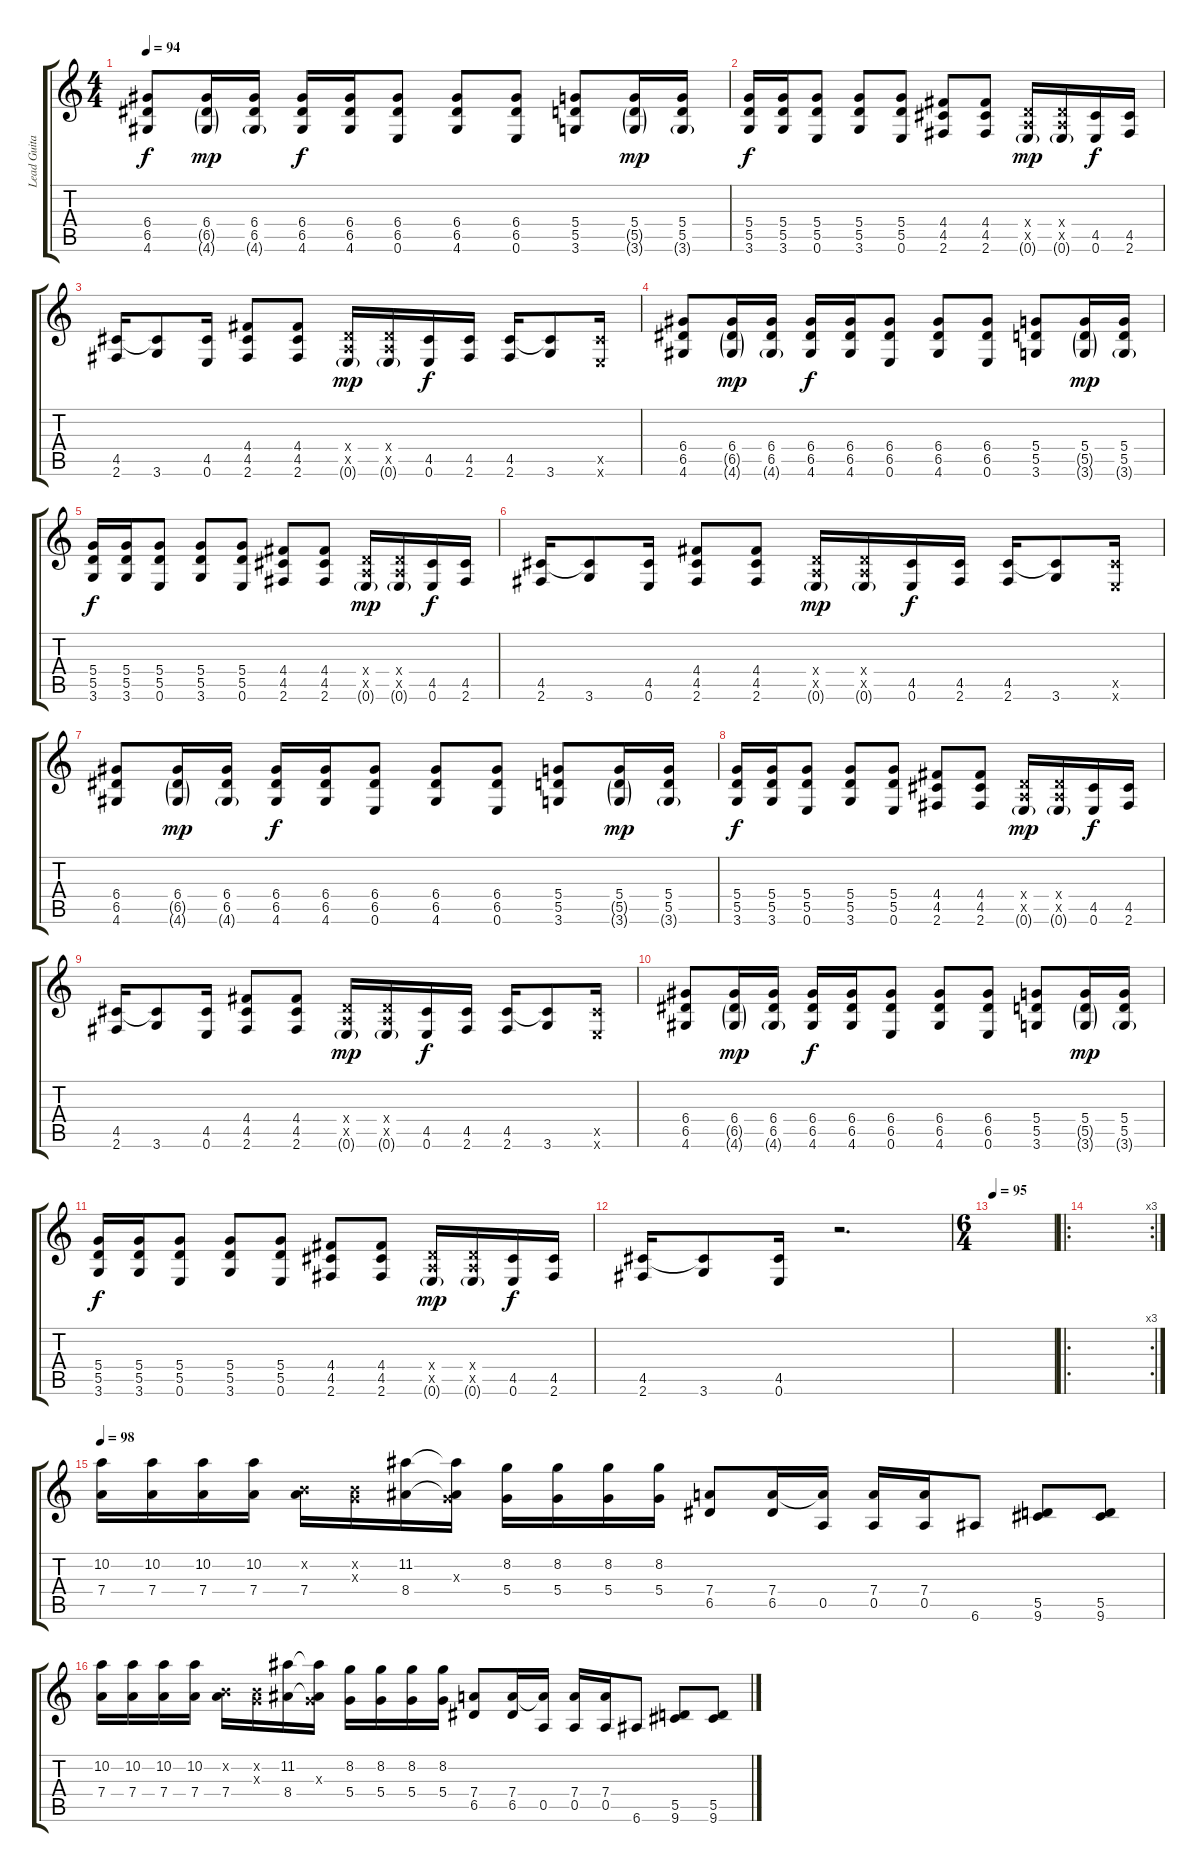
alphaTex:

\track ("Lead Guitar" "Lead Guita") {instrument overdrivenguitar}
\staff {score tabs}
\tuning (E4 B3 G3 D3 A2 E2) {hide}
\ts (4 4)
\tempo 94
\clef g2
\ks c
(6.4 6.5 4.6).8{dy f} (6.4 6.5{g} 4.6{g}).16{dy mp} (6.4 6.5 4.6{g}).16 (6.4 6.5 4.6).16{dy f} (6.4 6.5 4.6).16 (6.4 6.5 0.6).8 (6.4 6.5 4.6).8 (6.4 6.5 0.6).8 (5.4 5.5 3.6).8 (5.4 5.5{g} 3.6{g}).16{dy mp} (5.4 5.5 3.6{g}).16 |
(5.4 5.5 3.6).16{dy f} (5.4 5.5 3.6).16 (5.4 5.5 0.6).8 (5.4 5.5 3.6).8 (5.4 5.5 0.6).8 (4.4 4.5 2.6).8 (4.4 4.5 2.6).8 (0.4{x} 0.5{x} 0.6{g}).16{dy mp} (0.4{x} 0.5{x} 0.6{g}).16 (4.5 0.6).16{dy f} (4.5 2.6).16 |
(4.5 2.6).16 (4.5{t} 3.6).8 (4.5 0.6).16 (4.4 4.5 2.6).8 (4.4 4.5 2.6).8 (0.4{x} 0.5{x} 0.6{g}).16{dy mp} (0.4{x} 0.5{x} 0.6{g}).16 (4.5 0.6).16{dy f} (4.5 2.6).16 (4.5 2.6).16 (4.5{t} 3.6).8 (4.5{x} 0.6{x}).16 |
(6.4 6.5 4.6).8 (6.4 6.5{g} 4.6{g}).16{dy mp} (6.4 6.5 4.6{g}).16 (6.4 6.5 4.6).16{dy f} (6.4 6.5 4.6).16 (6.4 6.5 0.6).8 (6.4 6.5 4.6).8 (6.4 6.5 0.6).8 (5.4 5.5 3.6).8 (5.4 5.5{g} 3.6{g}).16{dy mp} (5.4 5.5 3.6{g}).16 |
(5.4 5.5 3.6).16{dy f} (5.4 5.5 3.6).16 (5.4 5.5 0.6).8 (5.4 5.5 3.6).8 (5.4 5.5 0.6).8 (4.4 4.5 2.6).8 (4.4 4.5 2.6).8 (0.4{x} 0.5{x} 0.6{g}).16{dy mp} (0.4{x} 0.5{x} 0.6{g}).16 (4.5 0.6).16{dy f} (4.5 2.6).16 |
(4.5 2.6).16 (4.5{t} 3.6).8 (4.5 0.6).16 (4.4 4.5 2.6).8 (4.4 4.5 2.6).8 (0.4{x} 0.5{x} 0.6{g}).16{dy mp} (0.4{x} 0.5{x} 0.6{g}).16 (4.5 0.6).16{dy f} (4.5 2.6).16 (4.5 2.6).16 (4.5{t} 3.6).8 (4.5{x} 0.6{x}).16 |
(6.4 6.5 4.6).8 (6.4 6.5{g} 4.6{g}).16{dy mp} (6.4 6.5 4.6{g}).16 (6.4 6.5 4.6).16{dy f} (6.4 6.5 4.6).16 (6.4 6.5 0.6).8 (6.4 6.5 4.6).8 (6.4 6.5 0.6).8 (5.4 5.5 3.6).8 (5.4 5.5{g} 3.6{g}).16{dy mp} (5.4 5.5 3.6{g}).16 |
(5.4 5.5 3.6).16{dy f} (5.4 5.5 3.6).16 (5.4 5.5 0.6).8 (5.4 5.5 3.6).8 (5.4 5.5 0.6).8 (4.4 4.5 2.6).8 (4.4 4.5 2.6).8 (0.4{x} 0.5{x} 0.6{g}).16{dy mp} (0.4{x} 0.5{x} 0.6{g}).16 (4.5 0.6).16{dy f} (4.5 2.6).16 |
(4.5 2.6).16 (4.5{t} 3.6).8 (4.5 0.6).16 (4.4 4.5 2.6).8 (4.4 4.5 2.6).8 (0.4{x} 0.5{x} 0.6{g}).16{dy mp} (0.4{x} 0.5{x} 0.6{g}).16 (4.5 0.6).16{dy f} (4.5 2.6).16 (4.5 2.6).16 (4.5{t} 3.6).8 (4.5{x} 0.6{x}).16 |
(6.4 6.5 4.6).8 (6.4 6.5{g} 4.6{g}).16{dy mp} (6.4 6.5 4.6{g}).16 (6.4 6.5 4.6).16{dy f} (6.4 6.5 4.6).16 (6.4 6.5 0.6).8 (6.4 6.5 4.6).8 (6.4 6.5 0.6).8 (5.4 5.5 3.6).8 (5.4 5.5{g} 3.6{g}).16{dy mp} (5.4 5.5 3.6{g}).16 |
(5.4 5.5 3.6).16{dy f} (5.4 5.5 3.6).16 (5.4 5.5 0.6).8 (5.4 5.5 3.6).8 (5.4 5.5 0.6).8 (4.4 4.5 2.6).8 (4.4 4.5 2.6).8 (0.4{x} 0.5{x} 0.6{g}).16{dy mp} (0.4{x} 0.5{x} 0.6{g}).16 (4.5 0.6).16{dy f} (4.5 2.6).16 |
(4.5 2.6).16 (4.5{t} 3.6).8 (4.5 0.6).16 r.2{d} |
\ts (6 4)
\tempo 95
|
\ro
\rc 3
|
\tempo 98
(10.2 7.4).16 (10.2 7.4).16 (10.2 7.4).16 (10.2 7.4).16 (0.2{x} 7.4).16 (0.2{x} 0.3{x}).16 (11.2 8.4).16 (11.2{t} 0.3{x} 8.4{t}).16 (8.2 5.4).16 (8.2 5.4).16 (8.2 5.4).16 (8.2 5.4).16 (7.4 6.5).8 (7.4 6.5).16 (7.4{t} 0.5).16 (7.4 0.5).16 (7.4 0.5).16 6.6.8 (5.5 9.6).8 (5.5 9.6).8 |
(10.2 7.4).16 (10.2 7.4).16 (10.2 7.4).16 (10.2 7.4).16 (0.2{x} 7.4).16 (0.2{x} 0.3{x}).16 (11.2 8.4).16 (11.2{t} 0.3{x} 8.4{t}).16 (8.2 5.4).16 (8.2 5.4).16 (8.2 5.4).16 (8.2 5.4).16 (7.4 6.5).8 (7.4 6.5).16 (7.4{t} 0.5).16 (7.4 0.5).16 (7.4 0.5).16 6.6.8 (5.5 9.6).8 (5.5 9.6).8
